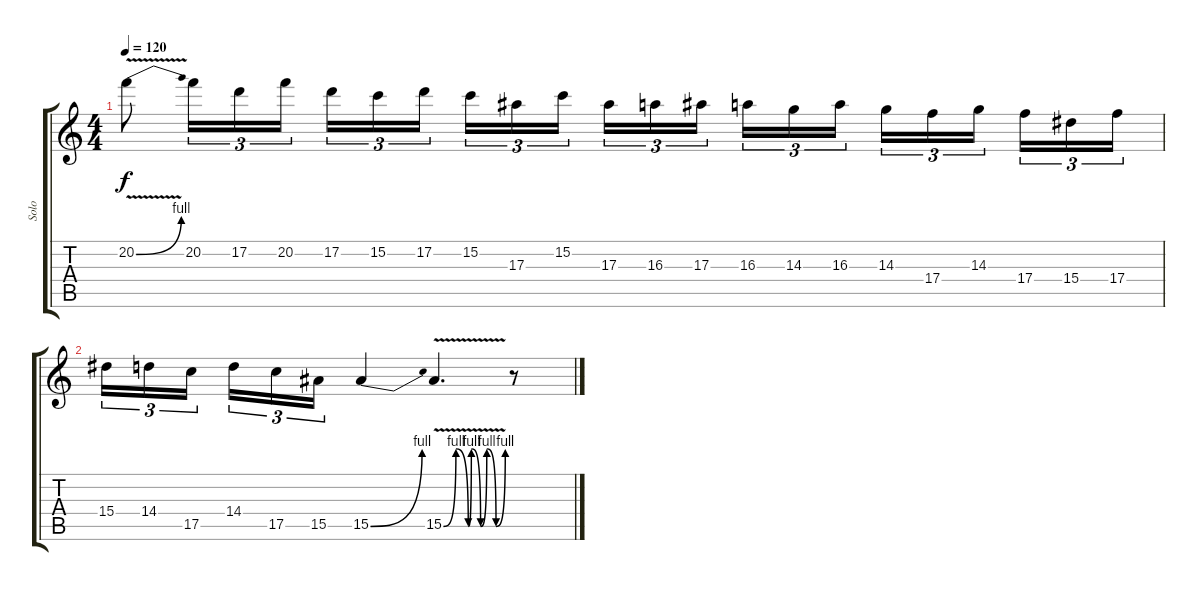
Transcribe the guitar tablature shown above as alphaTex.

\track ("Solo" "Solo") {instrument distortionguitar}
\staff {score tabs}
\tuning (D4 A3 F3 C3 G2 C2) {hide}
\ts (4 4)
\tempo 120
\clef g2
\ks c
20.2{be (bend 0 0 60 4) v}.8{dy f} 20.2.16{tu (3 2)} 17.2.16{tu (3 2)} 20.2.16{tu (3 2)} 17.2.16{tu (3 2)} 15.2.16{tu (3 2)} 17.2.16{tu (3 2) beam splitsecondary} 15.2.16{tu (3 2)} 17.3.16{tu (3 2)} 15.2.16{tu (3 2)} 17.3.16{tu (3 2)} 16.3.16{tu (3 2)} 17.3.16{tu (3 2) beam splitsecondary} 16.3.16{tu (3 2)} 14.3.16{tu (3 2)} 16.3.16{tu (3 2)} 14.3.16{tu (3 2)} 17.4.16{tu (3 2)} 14.3.16{tu (3 2) beam splitsecondary} 17.4.16{tu (3 2)} 15.4.16{tu (3 2)} 17.4.16{tu (3 2)} |
15.4.16{tu (3 2)} 14.4.16{tu (3 2)} 17.5.16{tu (3 2) beam splitsecondary} 14.4.16{tu (3 2)} 17.5.16{tu (3 2)} 15.5.16{tu (3 2)} 15.5{be (bend 0 0 60 4)}.4 15.5{be (custom 0 0 12 4 24 0 27 4 36 0 42 4 51 0 60 4) v}.4{d} r.8
